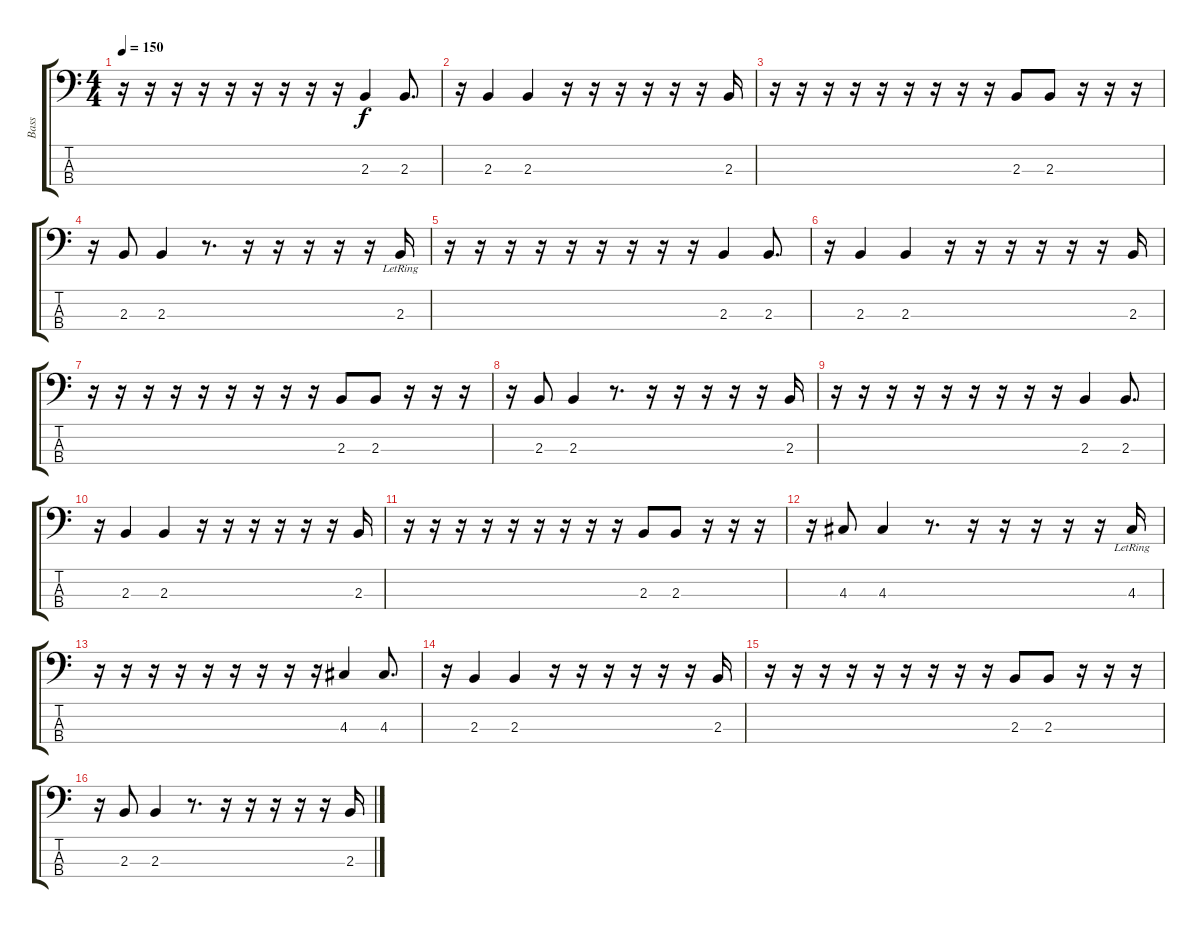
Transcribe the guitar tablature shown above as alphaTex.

\track ("Bass" "Bass") {instrument electricbassfinger}
\staff {score tabs}
\tuning (G2 D2 A1 E1) {hide}
\ts (4 4)
\tempo 150
\clef f4
\ks c
r.16{dy f} r.16 r.16 r.16 r.16 r.16 r.16 r.16 r.16 2.3.4 2.3.8{d} |
r.16 2.3.4 2.3.4 r.16 r.16 r.16 r.16 r.16 r.16 2.3.16 |
r.16 r.16 r.16 r.16 r.16 r.16 r.16 r.16 r.16 2.3.8 2.3.8 r.16 r.16 r.16 |
r.16 2.3.8 2.3.4 r.8{d} r.16 r.16 r.16 r.16 r.16 2.3{lr}.16 |
r.16 r.16 r.16 r.16 r.16 r.16 r.16 r.16 r.16 2.3.4 2.3.8{d} |
r.16 2.3.4 2.3.4 r.16 r.16 r.16 r.16 r.16 r.16 2.3.16 |
r.16 r.16 r.16 r.16 r.16 r.16 r.16 r.16 r.16 2.3.8 2.3.8 r.16 r.16 r.16 |
r.16 2.3.8 2.3.4 r.8{d} r.16 r.16 r.16 r.16 r.16 2.3.16 |
r.16 r.16 r.16 r.16 r.16 r.16 r.16 r.16 r.16 2.3.4 2.3.8{d} |
r.16 2.3.4 2.3.4 r.16 r.16 r.16 r.16 r.16 r.16 2.3.16 |
r.16 r.16 r.16 r.16 r.16 r.16 r.16 r.16 r.16 2.3.8 2.3.8 r.16 r.16 r.16 |
r.16 4.3.8 4.3.4 r.8{d} r.16 r.16 r.16 r.16 r.16 4.3{lr}.16 |
r.16 r.16 r.16 r.16 r.16 r.16 r.16 r.16 r.16 4.3.4 4.3.8{d} |
r.16 2.3.4 2.3.4 r.16 r.16 r.16 r.16 r.16 r.16 2.3.16 |
r.16 r.16 r.16 r.16 r.16 r.16 r.16 r.16 r.16 2.3.8 2.3.8 r.16 r.16 r.16 |
r.16 2.3.8 2.3.4 r.8{d} r.16 r.16 r.16 r.16 r.16 2.3.16
